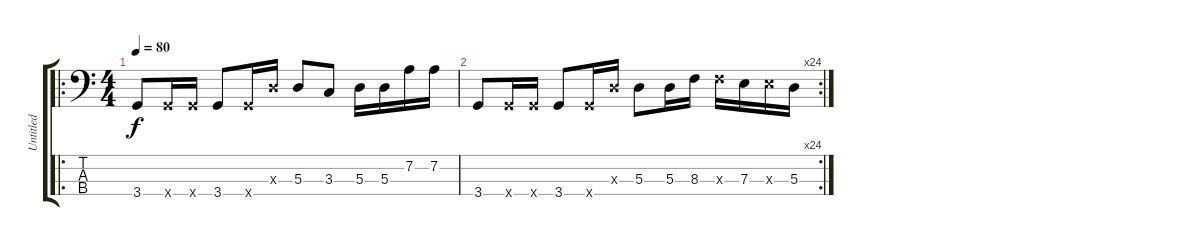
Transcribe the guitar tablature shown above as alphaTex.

\track ("Untitled" "Untitled") {instrument electricbassfinger}
\staff {score tabs}
\tuning (G2 D2 A1 E1) {hide}
\ro
\ts (4 4)
\tempo 80
\clef f4
\ks c
3.4.8{dy f instrument electricbassfinger} 3.4{x}.16 3.4{x}.16 3.4.8 3.4{x}.16 5.3{x}.16 5.3.8 3.3.8 5.3.16 5.3.16 7.2.16 7.2.16 |
\rc 24
3.4.8 3.4{x}.16 3.4{x}.16 3.4.8 3.4{x}.16 5.3{x}.16 5.3.8 5.3.16 8.3.16 8.3{x}.16 7.3.16 7.3{x}.16 5.3.16
